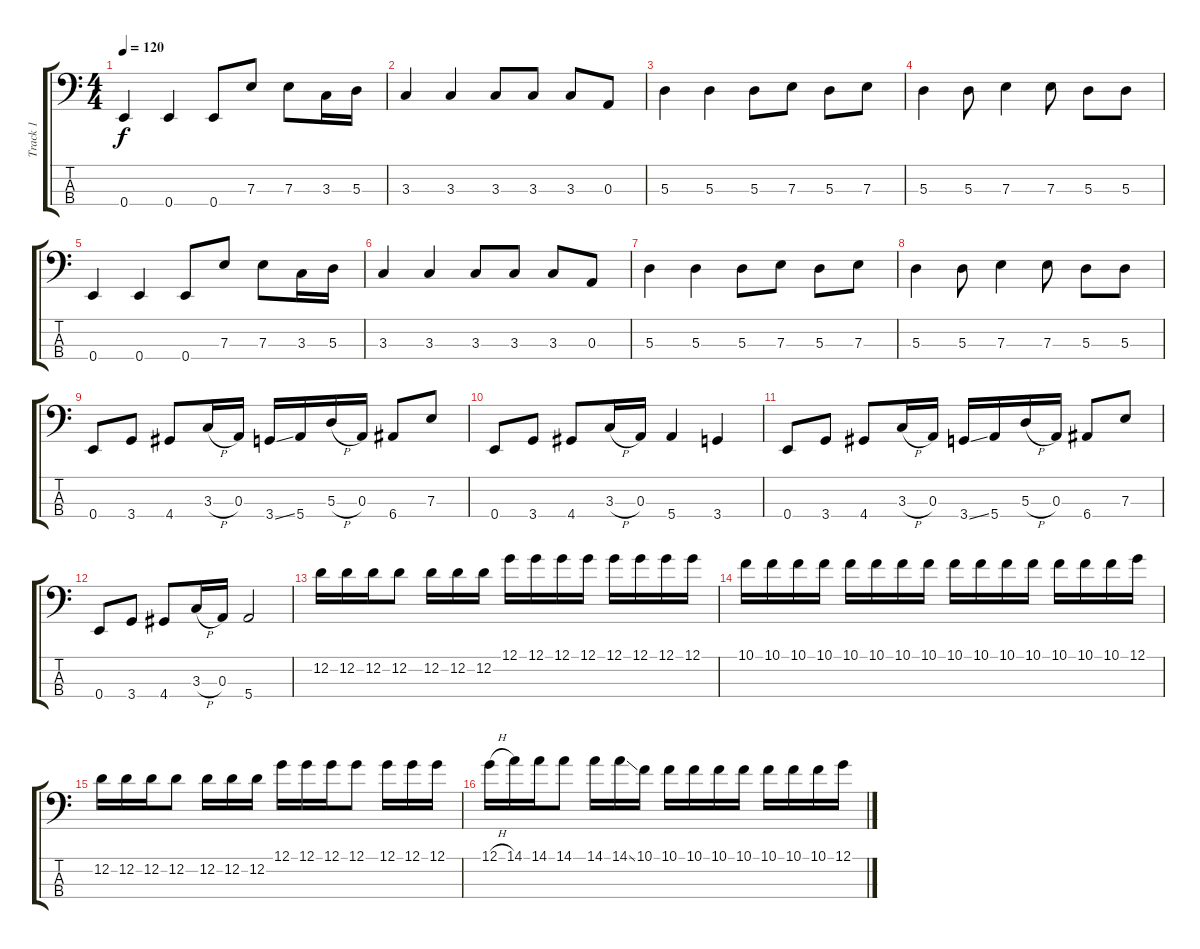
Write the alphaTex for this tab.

\track ("Track 1" "Track 1") {instrument electricbassfinger}
\staff {score tabs}
\tuning (G2 D2 A1 E1) {hide}
\ts (4 4)
\tempo 120
\clef f4
\ks c
0.4.4{dy f} 0.4.4 0.4.8 7.3.8 7.3.8 3.3.16 5.3.16 |
3.3.4 3.3.4 3.3.8 3.3.8 3.3.8 0.3.8 |
5.3.4 5.3.4 5.3.8 7.3.8 5.3.8 7.3.8 |
5.3.4 5.3.8 7.3.4 7.3.8 5.3.8 5.3.8 |
0.4.4 0.4.4 0.4.8 7.3.8 7.3.8 3.3.16 5.3.16 |
3.3.4 3.3.4 3.3.8 3.3.8 3.3.8 0.3.8 |
5.3.4 5.3.4 5.3.8 7.3.8 5.3.8 7.3.8 |
5.3.4 5.3.8 7.3.4 7.3.8 5.3.8 5.3.8 |
0.4.8 3.4.8 4.4.8 3.3{h}.16 0.3.16 3.4{ss}.16 5.4.16 5.3{h}.16 0.3.16 6.4.8 7.3.8 |
0.4.8 3.4.8 4.4.8 3.3{h}.16 0.3.16 5.4.4 3.4.4 |
0.4.8 3.4.8 4.4.8 3.3{h}.16 0.3.16 3.4{ss}.16 5.4.16 5.3{h}.16 0.3.16 6.4.8 7.3.8 |
0.4.8 3.4.8 4.4.8 3.3{h}.16 0.3.16 5.4.2 |
12.2.16 12.2.16 12.2.16 12.2.8 12.2.16 12.2.16 12.2.16 12.1.16 12.1.16 12.1.16 12.1.16 12.1.16 12.1.16 12.1.16 12.1.16 |
10.1.16 10.1.16 10.1.16 10.1.16 10.1.16 10.1.16 10.1.16 10.1.16 10.1.16 10.1.16 10.1.16 10.1.16 10.1.16 10.1.16 10.1.16 12.1.16 |
12.2.16 12.2.16 12.2.16 12.2.8 12.2.16 12.2.16 12.2.16 12.1.16 12.1.16 12.1.16 12.1.8 12.1.16 12.1.16 12.1.16 |
12.1{h}.16 14.1.16 14.1.16 14.1.8 14.1.16 14.1{ss}.16 10.1.16 10.1.16 10.1.16 10.1.16 10.1.16 10.1.16 10.1.16 10.1.16 12.1.16
